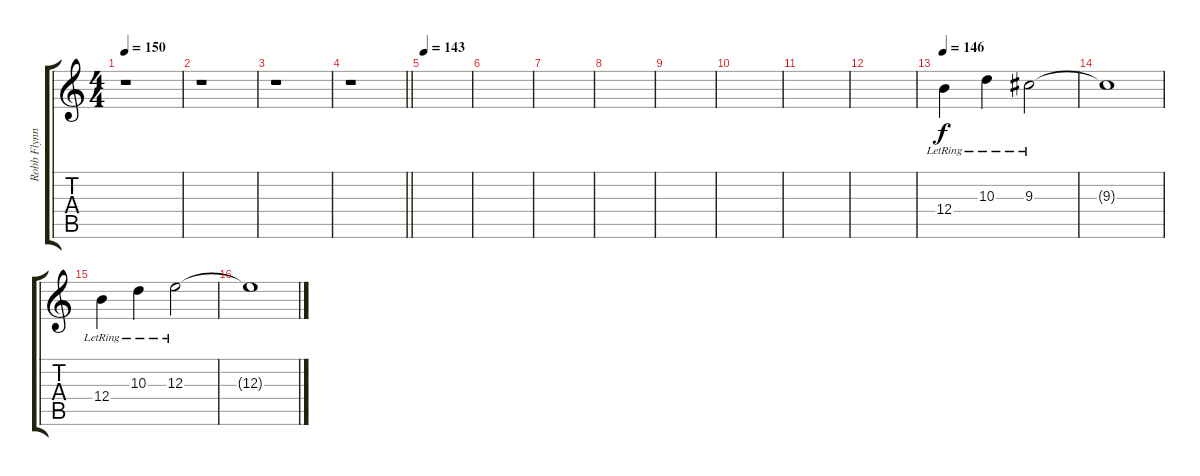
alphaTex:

\track ("Robb Flynn Cl" "Robb Flynn") {instrument electricguitarclean}
\staff {score tabs}
\tuning (Db4 Ab3 E3 B2 Gb2 B1) {hide}
\ts (4 4)
\tempo 150
\clef g2
\ks c
r.1{dy f} |
r.1 |
r.1 |
\barLineRight lightlight
r.1 |
\tempo 143
|
|
|
|
|
|
|
|
\tempo 146
12.4{lr}.4 10.3{lr}.4 9.3{lr}.2 |
9.3{t}.1 |
12.4{lr}.4 10.3{lr}.4 12.3{lr}.2 |
12.3{t}.1
